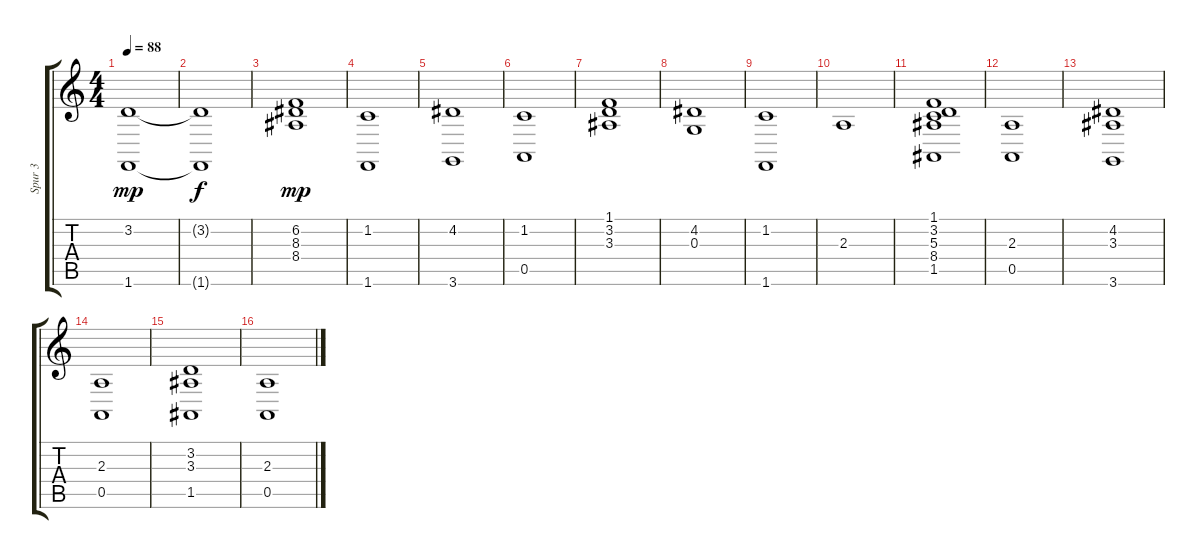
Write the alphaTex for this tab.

\track ("Spur 3" "Spur 3") {instrument stringensemble2}
\staff {score tabs}
\tuning (E4 B3 G3 D3 A2 E2) {hide}
\ts (4 4)
\tempo 88
\clef g2
\ks c
(3.2 1.6).1{dy mp} |
(3.2{t} 1.6{t}).1{dy f} |
(6.2 8.3 8.4).1{dy mp} |
(1.2 1.6).1 |
(4.2 3.6).1 |
(1.2 0.5).1 |
(1.1 3.2 3.3).1 |
(4.2 0.3).1 |
(1.2 1.6).1 |
2.3.1 |
(1.1 3.2 5.3 8.4 1.5).1 |
(2.3 0.5).1 |
(4.2 3.3 3.6).1 |
(2.3 0.5).1 |
(3.2 3.3 1.5).1 |
(2.3 0.5).1
